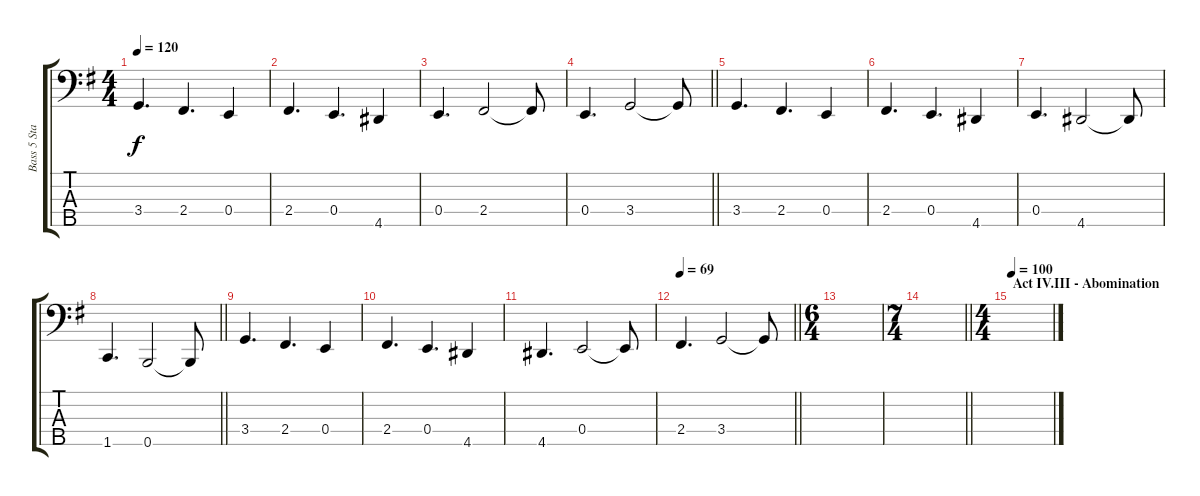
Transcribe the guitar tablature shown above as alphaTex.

\track ("Bass 5 Standard" "Bass 5 Sta") {instrument electricbassfinger}
\staff {score tabs}
\tuning (G2 D2 A1 E1 B0) {hide}
\ts (4 4)
\tempo 120
\clef f4
\ks eminor
3.4.4{d dy f} 2.4.4{d} 0.4.4 |
2.4.4{d} 0.4.4{d} 4.5.4 |
0.4.4{d} 2.4.2 2.4{t}.8 |
\barLineRight lightlight
0.4.4{d} 3.4.2 3.4{t}.8 |
3.4.4{d} 2.4.4{d} 0.4.4 |
2.4.4{d} 0.4.4{d} 4.5.4 |
0.4.4{d} 4.5.2 4.5{t}.8 |
\barLineRight lightlight
1.5.4{d} 0.5.2 0.5{t}.8 |
3.4.4{d} 2.4.4{d} 0.4.4 |
2.4.4{d} 0.4.4{d} 4.5.4 |
4.5.4{d} 0.4.2 0.4{t}.8 |
\tempo 69
\barLineRight lightlight
2.4.4{d} 3.4.2 3.4{t}.8 |
\ts (6 4)
|
\ts (7 4)
\barLineRight lightlight
|
\ts (4 4)
\section ("" "Act IV.III - Abomination")
\tempo 100
